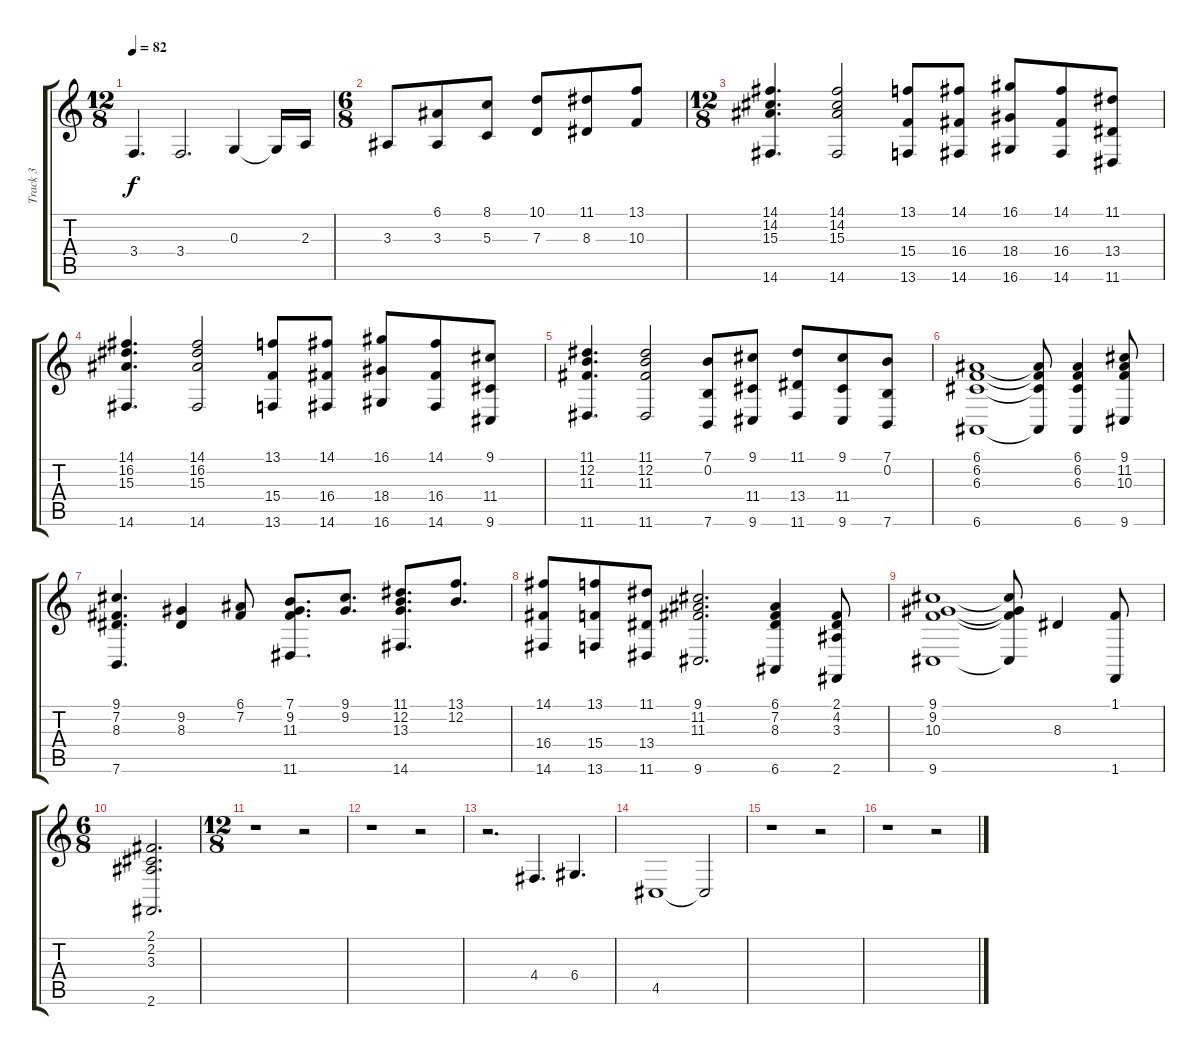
\track ("Track 3" "Track 3") {instrument stringensemble1}
\staff {score tabs}
\tuning (E4 B3 G3 D3 A2 E2) {hide}
\ts (12 8)
\tempo 82
\clef g2
\ks c
3.4.4{d dy f} 3.4.2{d} 0.3.4 0.3{t}.16 2.3.16 |
\ts (6 8)
3.3.8 (6.1 3.3).8 (8.1 5.3).8 (10.1 7.3).8 (11.1 8.3).8 (13.1 10.3).8 |
\ts (12 8)
(14.1 14.2 15.3 14.6).4{d} (14.1 14.2 15.3 14.6).2 (13.1 15.4 13.6).8 (14.1 16.4 14.6).8 (16.1 18.4 16.6).8 (14.1 16.4 14.6).8 (11.1 13.4 11.6).8 |
(14.1 16.2 15.3 14.6).4{d} (14.1 16.2 15.3 14.6).2 (13.1 15.4 13.6).8 (14.1 16.4 14.6).8 (16.1 18.4 16.6).8 (14.1 16.4 14.6).8 (9.1 11.4 9.6).8 |
(11.1 12.2 11.3 11.6).4{d} (11.1 12.2 11.3 11.6).2 (7.1 0.2 7.6).8 (9.1 11.4 9.6).8 (11.1 13.4 11.6).8 (9.1 11.4 9.6).8 (7.1 0.2 7.6).8 |
(6.1 6.2 6.3 6.6).1 (6.1{t} 6.2{t} 6.3{t} 6.6{t}).8 (6.1 6.2 6.3 6.6).4 (9.1 11.2 10.3 9.6).8 |
(9.1 7.2 8.3 7.6).4{d} (9.2 8.3).4 (6.1 7.2).8 (7.1 9.2 11.3 11.6).8{d} (9.1 9.2).8{d} (11.1 12.2 13.3 14.6).8{d} (13.1 12.2).8{d} |
(14.1 16.4 14.6).8 (13.1 15.4 13.6).8 (11.1 13.4 11.6).8 (9.1 11.2 11.3 9.6).2{d} (6.1 7.2 8.3 6.6).4 (2.1 4.2 3.3 2.6).8 |
(9.1 9.2 10.3 9.6).1 (9.1{t} 9.2{t} 10.3{t} 9.6{t}).8 8.3.4 (1.1 1.6).8 |
\ts (6 8)
(2.1 2.2 3.3 2.6).2{d} |
\ts (12 8)
r.1 r.2 |
r.1 r.2 |
r.2{d} 4.4.4{d} 6.4.4{d} |
4.5.1 4.5{t}.2 |
r.1 r.2 |
r.1 r.2
